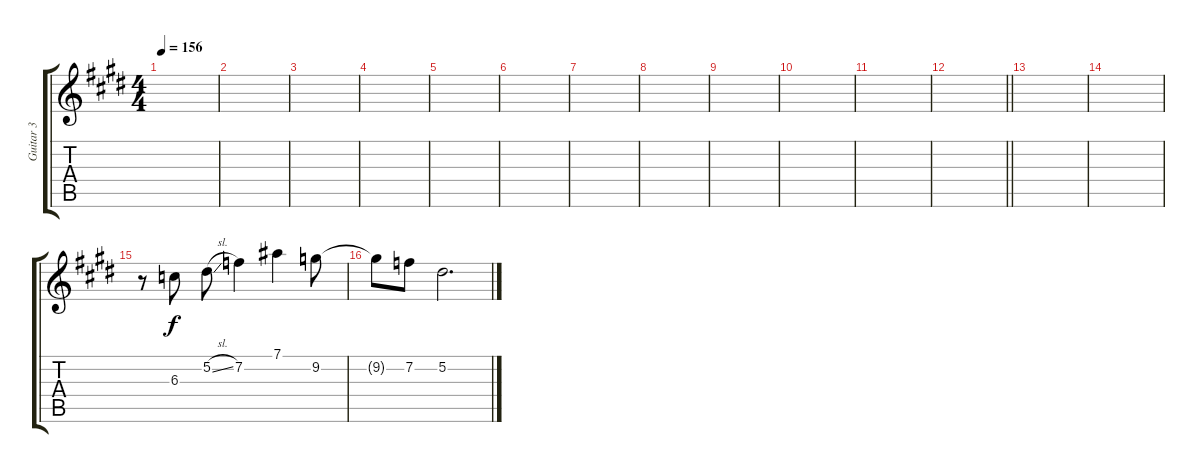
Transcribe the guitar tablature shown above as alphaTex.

\track ("Guitar 3" "Guitar 3") {instrument distortionguitar}
\staff {score tabs}
\tuning (Eb4 Bb3 Gb3 Db3 Ab2 Eb2) {hide}
\ts (4 4)
\tempo 156
\clef g2
\ks c#minor
|
\ks e
|
\ks c#minor
|
|
|
|
|
|
|
|
\ks e
|
\barLineRight lightlight
\ks c#minor
|
|
\ks e
|
\ks c#minor
r.8 6.3.8 5.2{sl}.8 7.2.4 7.1.4 9.2.8 |
9.2{t}.8 7.2.8 5.2.2{d}
